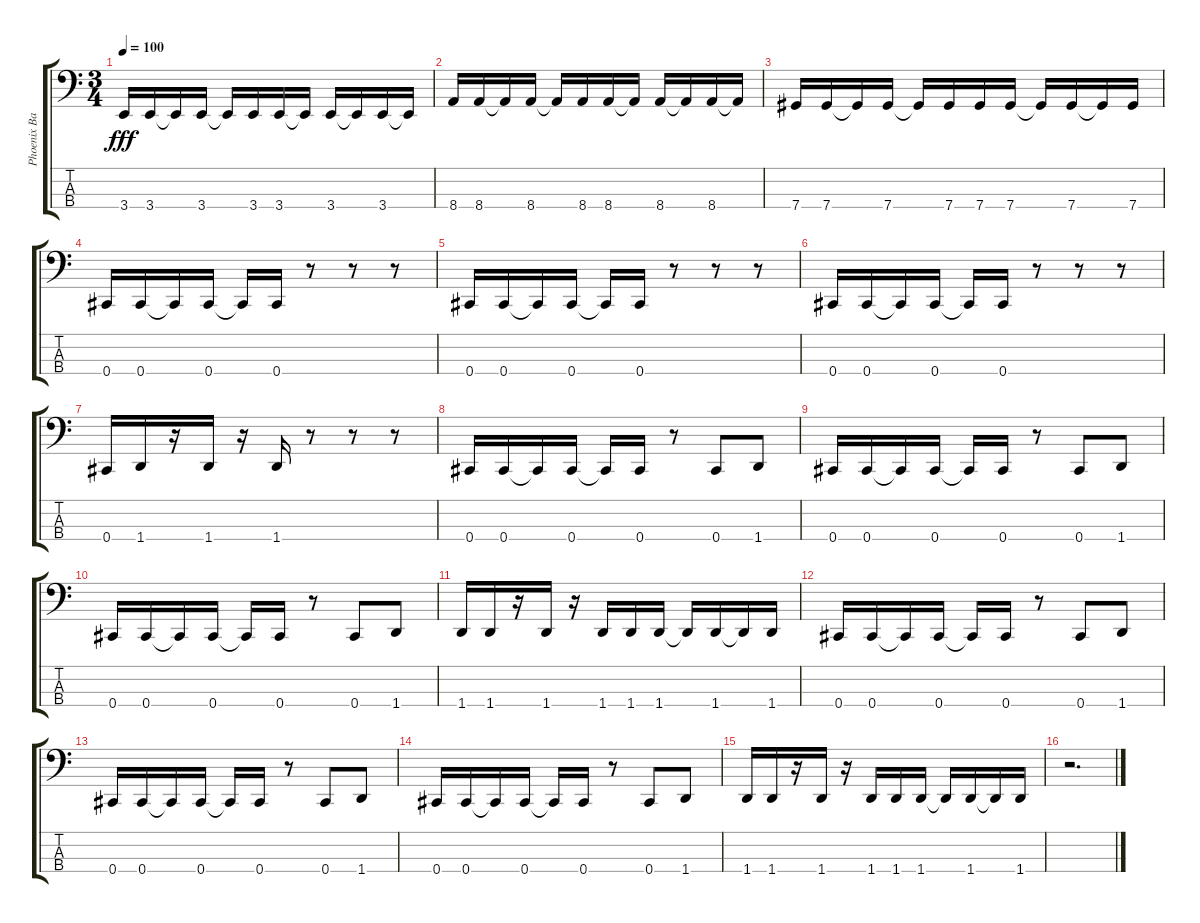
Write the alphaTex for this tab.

\track ("Phoenix Bass2" "Phoenix Ba") {instrument electricbasspick}
\staff {score tabs}
\tuning (Gb2 Db2 Ab1 Db1) {hide}
\ts (3 4)
\tempo 100
\clef f4
\ks c
3.4.16{dy fff} 3.4.16 3.4{t}.16 3.4.16 3.4{t}.16 3.4.16 3.4.16 3.4{t}.16 3.4.16 3.4{t}.16 3.4.16 3.4{t}.16 |
8.4.16 8.4.16 8.4{t}.16 8.4.16 8.4{t}.16 8.4.16 8.4.16 8.4{t}.16 8.4.16 8.4{t}.16 8.4.16 8.4{t}.16 |
7.4.16 7.4.16 7.4{t}.16 7.4.16 7.4{t}.16 7.4.16 7.4.16 7.4.16 7.4{t}.16 7.4.16 7.4{t}.16 7.4.16 |
0.4.16 0.4.16 0.4{t}.16 0.4.16 0.4{t}.16 0.4.16 r.8 r.8 r.8 |
0.4.16 0.4.16 0.4{t}.16 0.4.16 0.4{t}.16 0.4.16 r.8 r.8 r.8 |
0.4.16 0.4.16 0.4{t}.16 0.4.16 0.4{t}.16 0.4.16 r.8 r.8 r.8 |
0.4.16 1.4.16 r.16 1.4.16 r.16 1.4.16 r.8 r.8 r.8 |
0.4.16 0.4.16 0.4{t}.16 0.4.16 0.4{t}.16 0.4.16 r.8 0.4.8 1.4.8 |
0.4.16 0.4.16 0.4{t}.16 0.4.16 0.4{t}.16 0.4.16 r.8 0.4.8 1.4.8 |
0.4.16 0.4.16 0.4{t}.16 0.4.16 0.4{t}.16 0.4.16 r.8 0.4.8 1.4.8 |
1.4.16 1.4.16 r.16 1.4.16 r.16 1.4.16 1.4.16 1.4.16 1.4{t}.16 1.4.16 1.4{t}.16 1.4.16 |
0.4.16 0.4.16 0.4{t}.16 0.4.16 0.4{t}.16 0.4.16 r.8 0.4.8 1.4.8 |
0.4.16 0.4.16 0.4{t}.16 0.4.16 0.4{t}.16 0.4.16 r.8 0.4.8 1.4.8 |
0.4.16 0.4.16 0.4{t}.16 0.4.16 0.4{t}.16 0.4.16 r.8 0.4.8 1.4.8 |
1.4.16 1.4.16 r.16 1.4.16 r.16 1.4.16 1.4.16 1.4.16 1.4{t}.16 1.4.16 1.4{t}.16 1.4.16 |
r.2{d}
